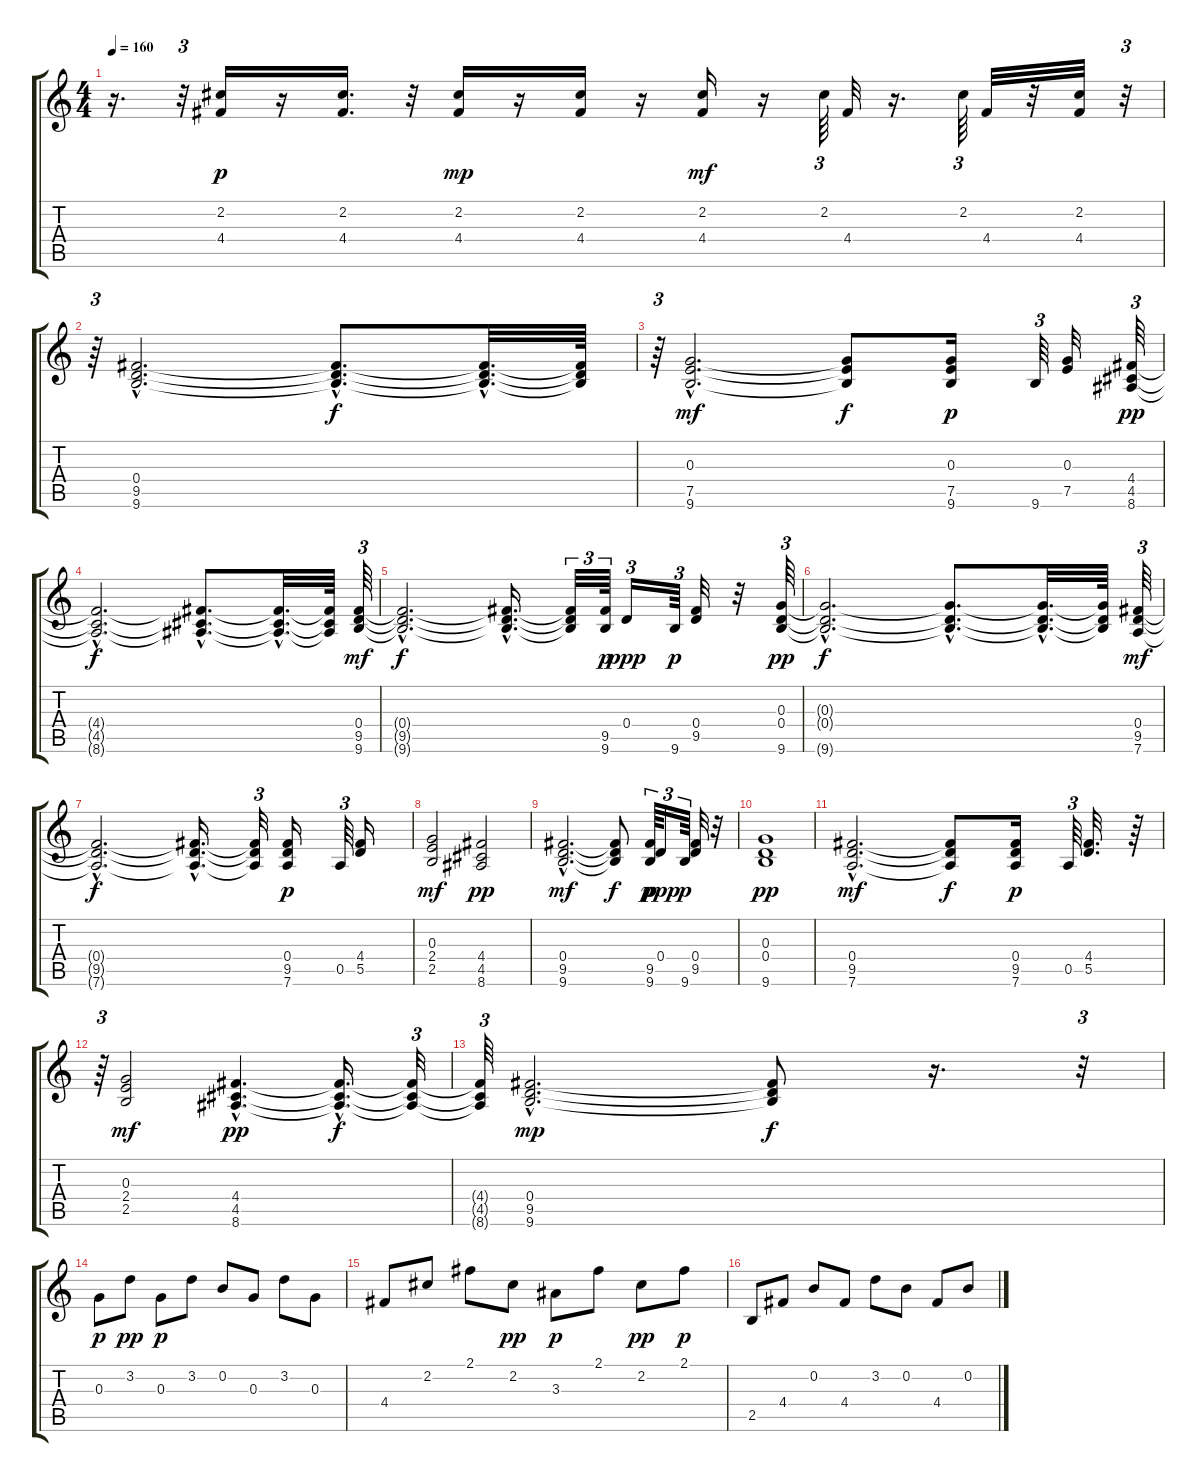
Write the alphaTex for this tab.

\track "" {instrument overdrivenguitar}
\staff {score tabs}
\tuning (E4 B3 G3 D3 A2 D2) {hide}
\ts (4 4)
\tempo 160
\clef g2
\ks c
r.16{d dy p} r.32{tu (3 2)} (2.2 4.4).16 r.16 (2.2 4.4).16{d} r.32 (2.2 4.4).16{dy mp} r.16 (2.2 4.4).16 r.16 (2.2 4.4).16{dy mf} r.16 2.2.64{tu (3 2)} 4.4.32 r.16{d} 2.2.64{tu (3 2)} 4.4.32 r.32 (2.2 4.4).32 r.32{tu (3 2)} |
r.64{tu (3 2)} (0.4{hac} 9.5{hac} 9.6{hac}).2{d} (0.4{hac t} 9.5{hac t} 9.6{hac t}).8{d dy f} (0.4{hac t} 9.5{hac t} 9.6{hac t}).32{d} (0.4{t} 9.5{t} 9.6{t}).64 |
r.64{tu (3 2)} (0.3{hac} 7.5{hac} 9.6{hac}).2{d dy mf} (0.3{t} 7.5{t} 9.6{t}).8{dy f} (0.3 7.5 9.6).16{dy p} 9.6.64{tu (3 2)} (0.3 7.5).32 (4.4 4.5 8.6).64{tu (3 2) dy pp} |
(4.4{hac t} 4.5{hac t} 8.6{hac t}).2{d dy f} (4.4{hac t} 4.5{hac t} 8.6{hac t}).8{d} (4.4{hac t} 4.5{hac t} 8.6{hac t}).32{d} (4.4{t} 4.5{t} 8.6{t}).64 (0.4 9.5 9.6).64{tu (3 2) dy mf} |
(0.4{hac t} 9.5{hac t} 9.6{hac t}).2{d dy f} (0.4{hac t} 9.5{hac t} 9.6{hac t}).16{d} (0.4{t} 9.5{t} 9.6{t}).32{tu (3 2)} (9.5 9.6).64{tu (3 2) dy p} 0.4.16{tu (3 2) dy ppp} 9.6.64{tu (3 2) dy p} (0.4 9.5).32 r.32 (0.3 0.4 9.6).64{tu (3 2) dy pp} |
(0.3{hac t} 0.4{hac t} 9.6{hac t}).2{d dy f} (0.3{hac t} 0.4{hac t} 9.6{hac t}).8{d} (0.3{hac t} 0.4{hac t} 9.6{hac t}).32{d} (0.3{t} 0.4{t} 9.6{t}).64 (0.4 9.5 7.6).64{tu (3 2) dy mf} |
(0.4{hac t} 9.5{hac t} 7.6{hac t}).2{d dy f} (0.4{hac t} 9.5{hac t} 7.6{hac t}).16{d} (0.4{t} 9.5{t} 7.6{t}).32{tu (3 2)} (0.4 9.5 7.6).16{dy p} 0.5.64{tu (3 2)} (4.4 5.5).16 |
(0.3 2.4 2.5).2{dy mf} (4.4 4.5 8.6).2{dy pp} |
(0.4{hac} 9.5{hac} 9.6{hac}).2{d dy mf} (0.4{t} 9.5{t} 9.6{t}).8{dy f} (9.5 9.6).64{tu (3 2) dy p} 0.4.16{tu (3 2) dy ppp} 9.6.64{tu (3 2) dy p} (0.4 9.5).32 r.32 |
(0.3 0.4 9.6).1{dy pp} |
(0.4{hac} 9.5{hac} 7.6{hac}).2{d dy mf} (0.4{t} 9.5{t} 7.6{t}).8{dy f} (0.4 9.5 7.6).16{dy p} 0.5.64{tu (3 2)} (4.4 5.5).32{d} r.64 |
r.64{tu (3 2)} (0.3 2.4 2.5).2{dy mf} (4.4{hac} 4.5{hac} 8.6{hac}).4{d dy pp} (4.4{hac t} 4.5{hac t} 8.6{hac t}).16{d dy f} (4.4{t} 4.5{t} 8.6{t}).32{tu (3 2)} |
(4.4{t} 4.5{t} 8.6{t}).64{tu (3 2)} (0.4{hac} 9.5{hac} 9.6{hac}).2{d dy mp} (0.4{t} 9.5{t} 9.6{t}).8{dy f} r.16{d} r.32{tu (3 2)} |
0.3.8{dy p} 3.2.8{dy pp} 0.3.8{dy p} 3.2.8 0.2.8 0.3.8 3.2.8 0.3.8 |
4.4.8 2.2.8 2.1.8 2.2.8{dy pp} 3.3.8{dy p} 2.1.8 2.2.8{dy pp} 2.1.8{dy p} |
2.5.8 4.4.8 0.2.8 4.4.8 3.2.8 0.2.8 4.4.8 0.2.8
